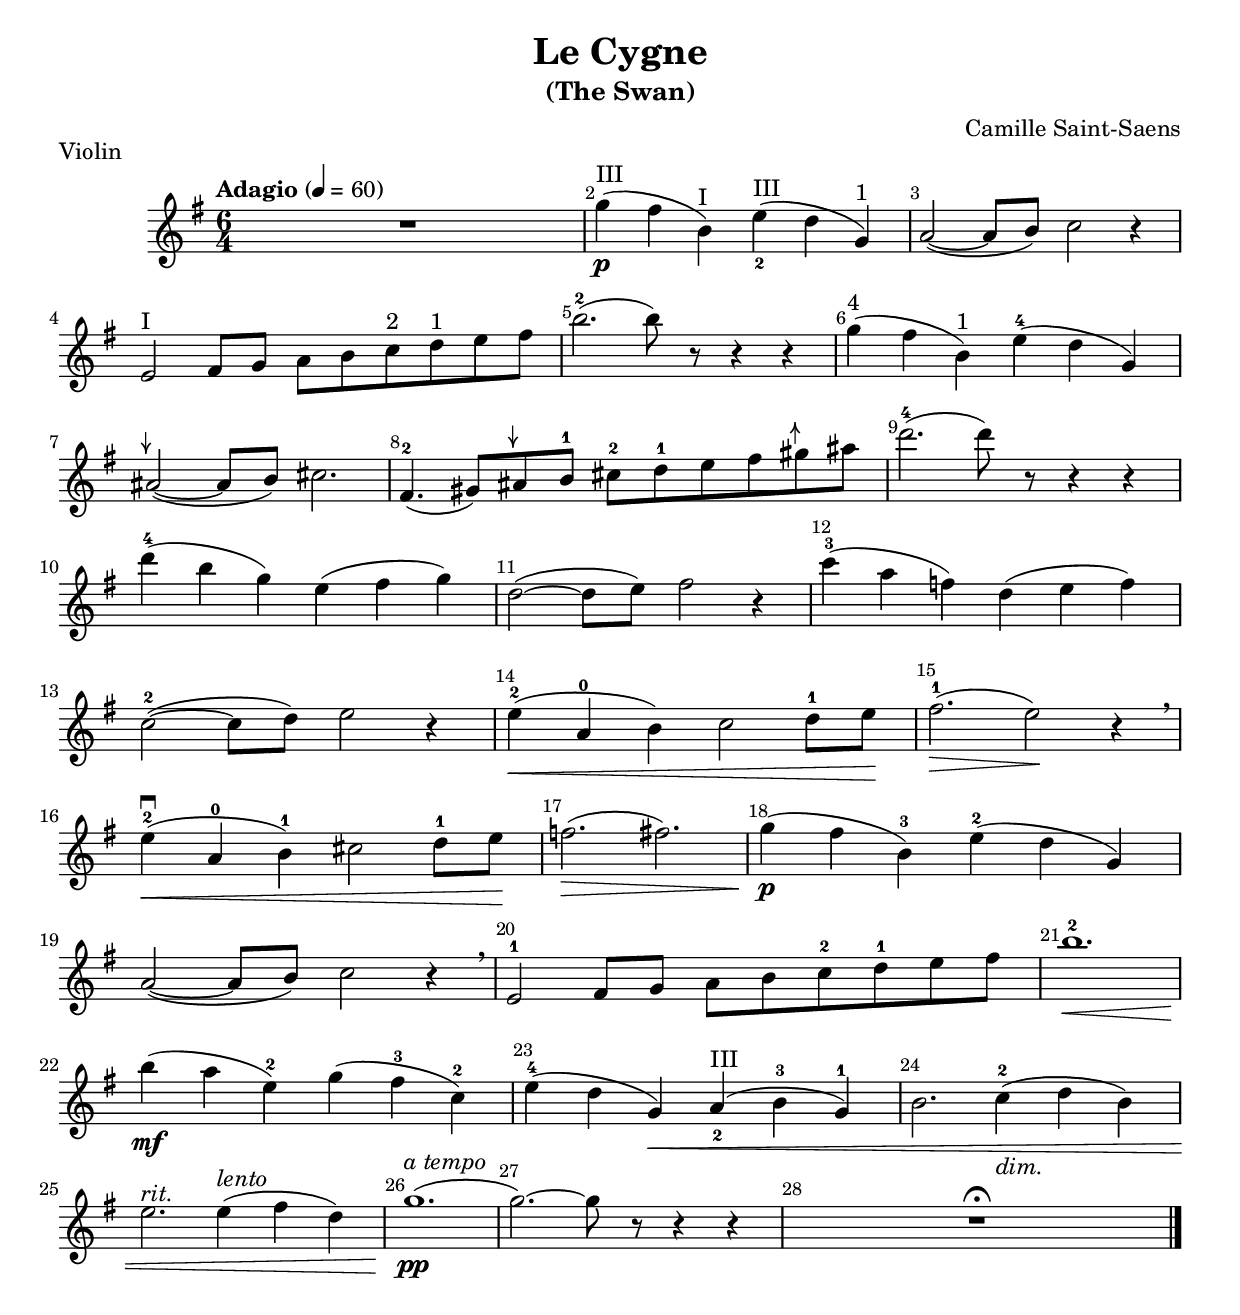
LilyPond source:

\version "2.18.2"
\header{
  title = "Le Cygne"
  subtitle = "(The Swan)"
  piece = "Violin"
  arranger = "Camille Saint-Saens"
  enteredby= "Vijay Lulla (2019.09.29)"
}


downarrow=\markup{\combine \draw-line #'(0 . 2) \arrow-head #Y #DOWN ##f}
uparrow=\markup{ \combine \draw-line #'(0 . -2) \arrow-head #Y #UP ##f }

\layout {
  \context {
    \Score
      \override BarNumber.break-visibility = ##(#f #t #t)
      \override MultiMeasureRest.expand-limit = #1
      \override SpacingSpanner.base-shortest-duration = #(ly:make-moment 1/28)
  }
}

voiceconsts = {
  \key g \major
  \numericTimeSignature
  \compressFullBarRests
  \tempo "Adagio" 4 = 60
}

%% showLastLength = R1*8 %% last few measures %% Comment to typeset whole score

\book {
  \score {
    \new Staff {
      \new Voice {
        \relative c'' {
          \voiceconsts
          %% \set Score.markFormatter = #format-mark-circle-numbers
          \time 6/4 \clef treble
          R1*6/4 |
          g'4(\p^"III" fis4 b,4^"I") e4(^"III"_2 d4 g,4^"1") |
          a2(~ a8 b8) c2 r4 | e,2^"I" fis8 g8 a8 b8 c8^"2" d8^"1" e8 fis8 |
          b2.(^2 b8) r8 r4 r4 | g4(^"4" fis4 b,4)^"1" e4(^4 d4 g,4) |
          ais2(~^\downarrow ais8 b8) cis2. | \barNumberCheck #8
          fis,4.(^2 gis8) ais8^\downarrow b8^1 cis8^2 d8^1 e8 fis8 gis8^\uparrow ais8 |
          d2.(^4 d8) r8 r4 r4 | d4(^4 b4 g4) e4( fis4 g4) | d2(~ d8 e8) fis2 r4 |
          c'4(^3 a4 f4) d4( e4 f4) | c2(~^2 c8 d8) e2 r4 | e4(^2\< a,4^0 b4) c2 d8^1 e8 \! |
          fis2.(^1\> e2) \!r4\breathe | e4(^2\<\downbow a,4^0 b4^1) cis2 d8^1 e8\! |
          f2.(\> fis2.) | g4(\p fis4 b,4)^3 e4(^2 d4 g,4) | a2(~ a8 b8) c2 r4\breathe |
          e,2^1 fis8 g8 a8 b8 c8^2 d8^1 e8 fis8 | b1.^2\< | b4(\mf a4 e4^2) g4( fis4^3 c4^2) |
          e4(^4 d4 g,4)\< a4(^"III"_2 b4^3 g4^1) |
          b2. c4(^2_\markup{\italic "dim."} d4 b4) | e2.^\markup{\italic"rit."} e4(^\markup{\italic "lento"} fis4 d4) |
          g1.(^\markup{\italic "a tempo"}\pp | g2.~) g8 r8 r4 r4 |  R1*6/4^\markup\fermata
          \bar"|."
        }
      }
    }
  }
}

